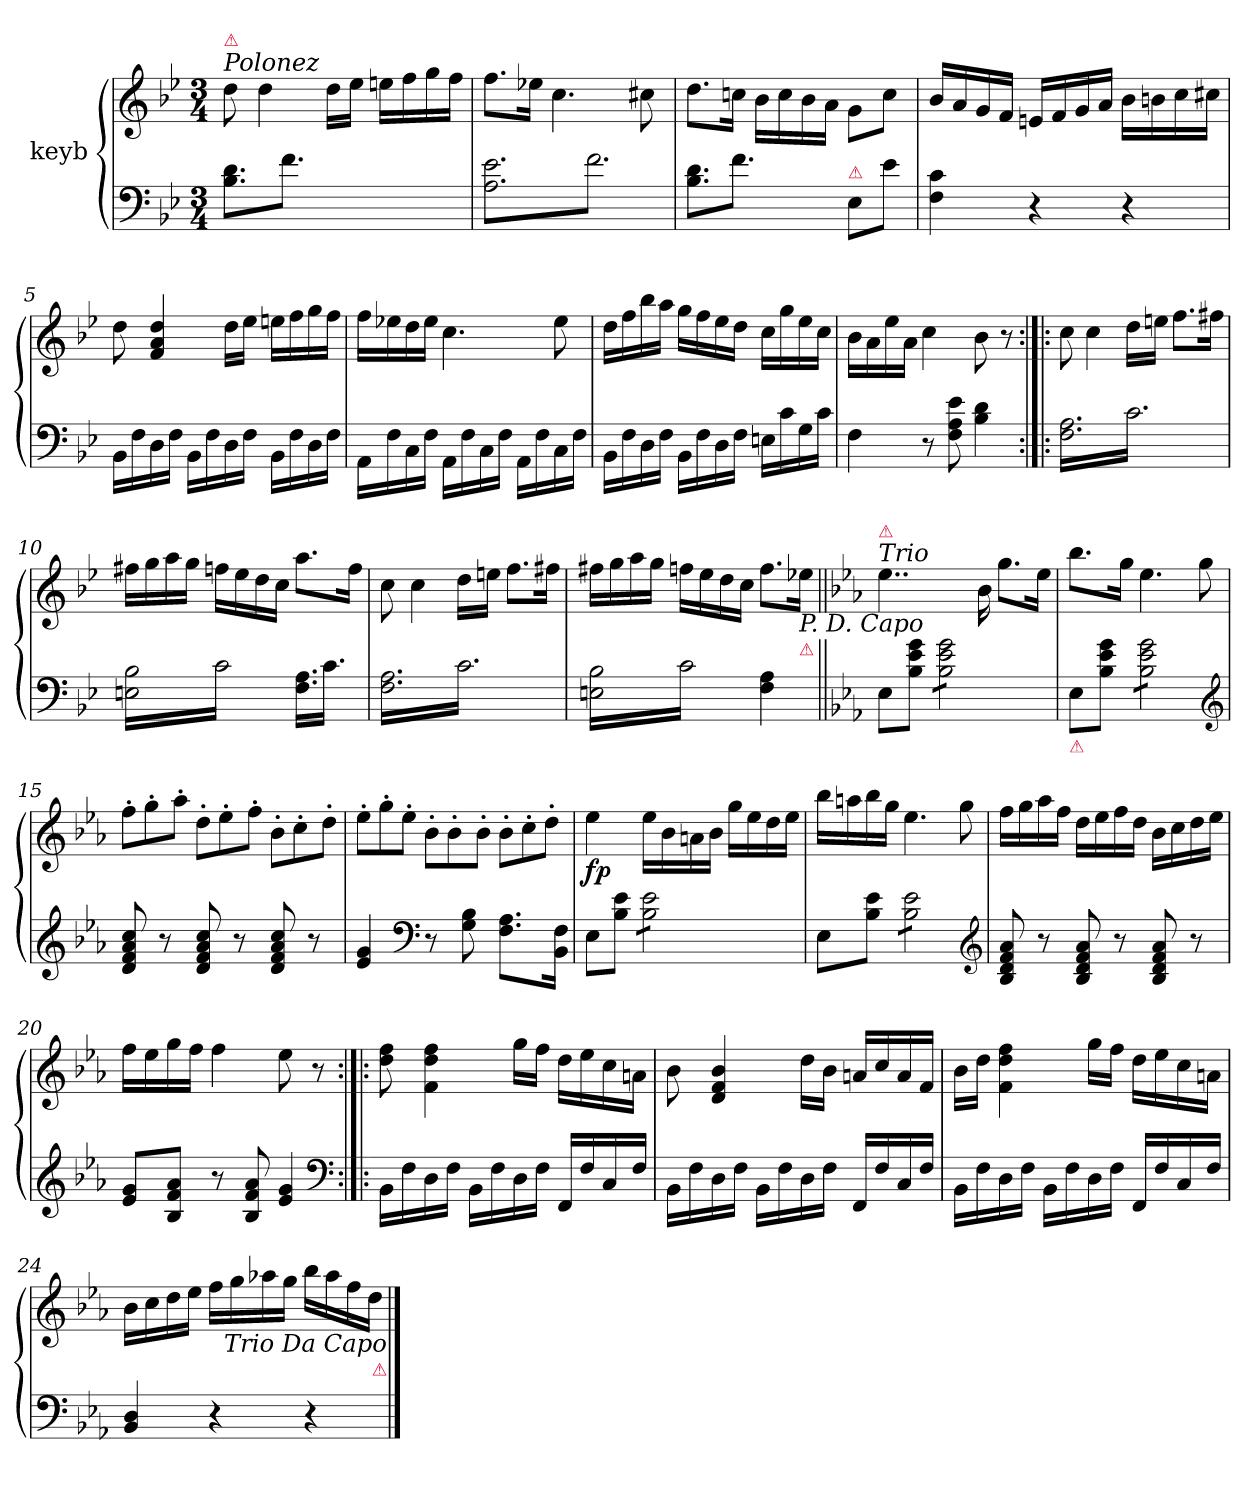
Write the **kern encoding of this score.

**kern	**kern	**dynam
*part2	*part1	*part1
*staff2	*staff1	*staff1
*I"keyb	*	*
*clefF4	*clefG2	*
*k[b-e-]	*k[b-e-]	*
*B-:	*B-:	*
*M3/4	*M3/4	*
=1	=1	=1
!	!LO:TX:a:i:t=Polonez	!
!	!LO:TX:a:color=crimson:t=⚠	!
8.B-\ 8.d\L	8dd\	.
.	4dd\	.
8.f\J	.	.
4.ryy	16dd\LL	.
.	16ee-\JJ	.
.	16een\LL	.
.	16ff\	.
.	16gg\	.
.	16ff\JJ	.
=2	=2	=2
!LO:TX:a:color=crimson:t=⚠	!	!
*tremolo	*	*
8A\ 8e-\L	8.ff\L	.
8f\	.	.
.	16ee-X\Jk	.
8A\ 8e-\	4.cc\	.
8f\	.	.
8A\ 8e-\	.	.
8f\J	8cc#X\	.
*Xtremolo	*	*
=3	=3	=3
8.B-\ 8.d\L	8.dd\L	.
.	.	.
8.f\J	16ccn\Jk	.
.	16b-\LL	.
.	16cc\	.
8ryy	16b-\	.
.	16a\JJ	.
!LO:TX:a:color=crimson:t=⚠	!	!
8E-\L	8g\L	.
8e-\J	8cc\J	.
=4	=4	=4
4F\ 4c\	16b-/LL	.
.	16a/	.
.	16g/	.
.	16f/JJ	.
4r	16en/LL	.
.	16f/	.
.	16g/	.
.	16a/JJ	.
4r	16b-\LL	.
.	16bn\	.
.	16cc\	.
.	16cc#X\JJ	.
=5	=5	=5
16BB-\LL	8dd\	.
16F\	.	.
16D\	4f/ 4a/ 4dd/	.
16F\JJ	.	.
16BB-\LL	.	.
16F\	.	.
16D\	16dd\LL	.
16F\JJ	16ee-\JJ	.
16BB-\LL	16een\LL	.
16F\	16ff\	.
16D\	16gg\	.
16F\JJ	16ff\JJ	.
=6	=6	=6
16AA\LL	16ff\LL	.
16F\	16ee-X\	.
16C\	16dd\	.
16F\JJ	16ee-\JJ	.
16AA\LL	4.cc\	.
16F\	.	.
16C\	.	.
16F\JJ	.	.
16AA\LL	.	.
16F\	.	.
16C\	8ee-\	.
16F\JJ	.	.
=7	=7	=7
16BB-\LL	16dd\LL	.
16F\	16ff\	.
16D\	16bb-\	.
16F\JJ	16aa\JJ	.
16BB-\LL	16gg\LL	.
16F\	16ff\	.
16D\	16ee-\	.
16F\JJ	16dd\JJ	.
16En\LL	16cc\LL	.
16c\	16gg\	.
16G\	16ee-\	.
16c\JJ	16cc\JJ	.
=8	=8	=8
4F\	16b-\LL	.
.	16a\	.
.	16ee-\	.
.	16a\JJ	.
8r	4cc\	.
8F\ 8A\ 8e-\	.	.
4B-\ 4d\	8b-\	.
.	8r	.
=9:|!|:	=9:|!|:	=9:|!|:
*tremolo	*	*
16F\ 16A\LL	8cc\	.
16c\	.	.
16F\ 16A\	4cc\	.
16c\	.	.
16F\ 16A\	.	.
16c\	.	.
16F\ 16A\	16dd\LL	.
16c\	16een\JJ	.
16F\ 16A\	8.ff\L	.
16c\	.	.
16F\ 16A\	.	.
16c\JJ	16ff#X\Jk	.
=10	=10	=10
16En\ 16B-\LL	16ff#X\LL	.
16c\	16gg\	.
16En\ 16B-\	16aa\	.
16c\	16gg\JJ	.
16En\ 16B-\	16ffn\LL	.
16c\	16ee-\	.
16En\ 16B-\	16dd\	.
16c\JJ	16cc\JJ	.
*Xtremolo	*	*
16.F\ 16.A\LL	8.aa\L	.
.	.	.
16.c\JJ	.	.
.	.	.
16ryy	16ff\Jk	.
=11	=11	=11
!LO:TX:a:color=crimson:t=⚠	!	!
*tremolo	*	*
16F\ 16A\LL	8cc\	.
16c\	.	.
16F\ 16A\	4cc\	.
16c\	.	.
16F\ 16A\	.	.
16c\	.	.
16F\ 16A\	16dd\LL	.
16c\	16een\JJ	.
16F\ 16A\	8.ff\L	.
16c\	.	.
16F\ 16A\	.	.
16c\JJ	16ff#X\Jk	.
=12	=12	=12
16En\ 16B-\LL	16ff#X\LL	.
16c\	16gg\	.
16En\ 16B-\	16aa\	.
16c\	16gg\JJ	.
16En\ 16B-\	16ffn\LL	.
16c\	16ee-\	.
16En\ 16B-\	16dd\	.
16c\JJ	16cc\JJ	.
*Xtremolo	*	*
4F\ 4A\	8.ff\L	.
.	.	.
.	.	.
!	!LO:TX:b:i:t=P. D. Capo	!
!	!LO:TX:b:color=crimson:t=⚠	!
.	16ee-X\Jk	.
=13||	=13||	=13||
*k[b-e-a-]	*k[b-e-a-]	*
*E-:	*E-:	*
!	!LO:TX:a:i:t=Trio	!
!	!LO:TX:a:color=crimson:t=⚠	!
8E-\L	4..ee-\	.
8B-\ 8e-\ 8g\J	.	.
*tremolo	*	*
8B-\ 8e-\ 8g\L	.	.
8B-\ 8e-\ 8g\	.	.
.	16b-\	.
8B-\ 8e-\ 8g\	8.gg\L	.
8B-\ 8e-\ 8g\J	.	.
*Xtremolo	*	*
.	16ee-\Jk	.
=14	=14	=14
!LO:TX:b:color=crimson:t=⚠	!	!
8E-\L	8.bb-\L	.
8B-\ 8e-\ 8g\J	.	.
.	16gg\Jk	.
*tremolo	*	*
8B-\ 8e-\ 8g\L	4.ee-\	.
8B-\ 8e-\ 8g\	.	.
8B-\ 8e-\ 8g\	.	.
8B-\ 8e-\ 8g\J	8gg\	.
*Xtremolo	*	*
*clefG2	*	*
=15	=15	=15
*	*Xtuplet	*
8d/ 8f/ 8a-/ 8cc/	12ff'>\L	.
.	12gg'>\	.
8r	.	.
.	12aa-'>\J	.
8d/ 8f/ 8a-/ 8cc/	12dd'>\L	.
.	12ee-'>\	.
8r	.	.
.	12ff'>\J	.
8d/ 8f/ 8a-/ 8cc/	12b-'>\L	.
.	12cc'>\	.
8r	.	.
.	12dd'>\J	.
=16	=16	=16
4e-/ 4g/	12ee-'>\L	.
.	12gg'>\	.
.	12ee-'>\J	.
*clefF4	*	*
8r	12b-'>\L	.
.	12b-'>\	.
8G\ 8B-\	.	.
.	12b-'>\J	.
8.F\ 8.A-\L	12b-'>\L	.
.	12cc'>\	.
.	12dd'>\J	.
16BB-\ 16F\Jk	.	.
=17	=17	=17
8E-\L	4ee-\	fp
8B-\ 8e-\J	.	.
*tremolo	*	*
8B-\ 8e-\L	16ee-\LL	.
.	16b-\	.
8B-\ 8e-\	16an\	.
.	16b-\JJ	.
8B-\ 8e-\	16gg\LL	.
.	16ee-\	.
8B-\ 8e-\J	16dd\	.
*Xtremolo	*	*
.	16ee-\JJ	.
=18	=18	=18
8E-\L	16bb-\LL	.
.	16aan\	.
8B-\ 8e-\J	16bb-\	.
.	16gg\JJ	.
*tremolo	*	*
8B-\ 8e-\L	4.ee-\	.
8B-\ 8e-\	.	.
8B-\ 8e-\	.	.
8B-\ 8e-\J	8gg\	.
*Xtremolo	*	*
*clefG2	*	*
=19	=19	=19
8B-/ 8d/ 8f/ 8a-/	16ff\LL	.
.	16gg\	.
8r	16aa-\	.
.	16ff\JJ	.
8B-/ 8d/ 8f/ 8a-/	16dd\LL	.
.	16ee-\	.
8r	16ff\	.
.	16dd\JJ	.
8B-/ 8d/ 8f/ 8a-/	16b-\LL	.
.	16cc\	.
8r	16dd\	.
.	16ee-\JJ	.
=20	=20	=20
8e-/ 8g/L	16ff\LL	.
.	16ee-\	.
8B-/ 8f/ 8a-/J	16gg\	.
.	16ff\JJ	.
8r	4ff\	.
8B-/ 8f/ 8a-/	.	.
4e-/ 4g/	8ee-\	.
.	8r	.
*clefF4	*	*
=21:|!|:	=21:|!|:	=21:|!|:
16BB-\LL	8dd\ 8ff\	.
16F\	.	.
16D\	4f\ 4dd\ 4ff\	.
16F\JJ	.	.
16BB-\LL	.	.
16F\	.	.
16D\	16gg\LL	.
16F\JJ	16ff\JJ	.
16FF/LL	16dd\LL	.
16F/	16ee-\	.
16C/	16cc\	.
16F/JJ	16an\JJ	.
=22	=22	=22
16BB-\LL	8b-\	.
16F\	.	.
16D\	4d/ 4f/ 4b-/	.
16F\JJ	.	.
16BB-\LL	.	.
16F\	.	.
16D\	16dd\LL	.
16F\JJ	16b-\JJ	.
16FF/LL	16an/LL	.
16F/	16cc/	.
16C/	16a/	.
16F/JJ	16f/JJ	.
=23	=23	=23
16BB-\LL	16b-\LL	.
16F\	16dd\JJ	.
16D\	4f\ 4dd\ 4ff\	.
16F\JJ	.	.
16BB-\LL	.	.
16F\	.	.
16D\	16gg\LL	.
16F\JJ	16ff\JJ	.
16FF/LL	16dd\LL	.
16F/	16ee-\	.
16C/	16cc\	.
16F/JJ	16an\JJ	.
=24	=24	=24
4BB-/ 4D/	16b-\LL	.
.	16cc\	.
.	16dd\	.
.	16ee-\JJ	.
4r	16ff\LL	.
.	16gg\	.
.	16aa-X\	.
.	16gg\JJ	.
4r	16bb-\LL	.
.	16aa-\	.
.	16ff\	.
.	16dd\JJ	.
!	!LO:TX:b:i:t=Trio Da Capo	!
!	!LO:TX:b:color=crimson:t=⚠	!
==	==	==
*-	*-	*-
